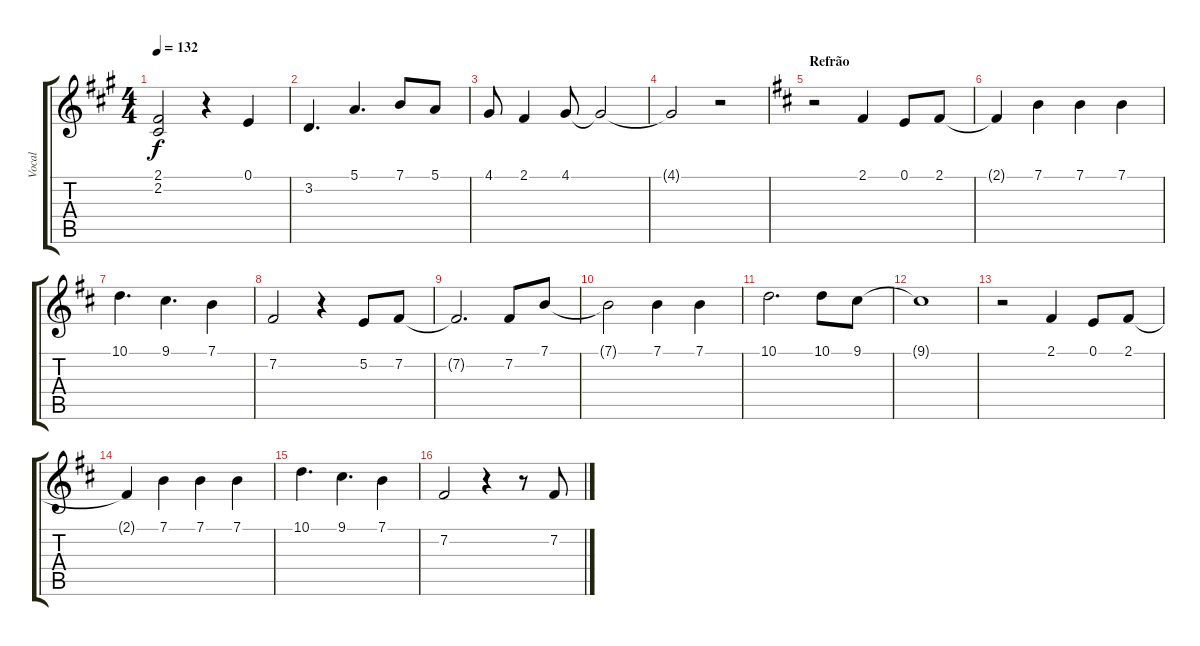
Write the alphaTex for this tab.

\track ("Vocal" "Vocal") {instrument piccolo}
\staff {score tabs}
\tuning (E4 B3 G3 D3 A2 E2) {hide}
\ts (4 4)
\tempo 132
\clef g2
\ks f#minor
(2.1{t} 2.2{t}).2{dy f} r.4 0.1.4 |
3.2.4{d} 5.1.4{d} 7.1.8 5.1.8 |
4.1.8 2.1.4 4.1.8 4.1{t}.2 |
4.1{t}.2 r.2 |
\section ("" "Refrão")
\ks bminor
r.2 2.1.4 0.1.8 2.1.8 |
2.1{t}.4 7.1.4 7.1.4 7.1.4 |
10.1.4{d} 9.1.4{d} 7.1.4 |
7.2.2 r.4 5.2.8 7.2.8 |
7.2{t}.2{d} 7.2.8 7.1.8 |
7.1{t}.2 7.1.4 7.1.4 |
10.1.2{d} 10.1.8 9.1.8 |
9.1{t}.1 |
r.2 2.1.4 0.1.8 2.1.8 |
2.1{t}.4 7.1.4 7.1.4 7.1.4 |
10.1.4{d} 9.1.4{d} 7.1.4 |
7.2.2 r.4 r.8 7.2.8
